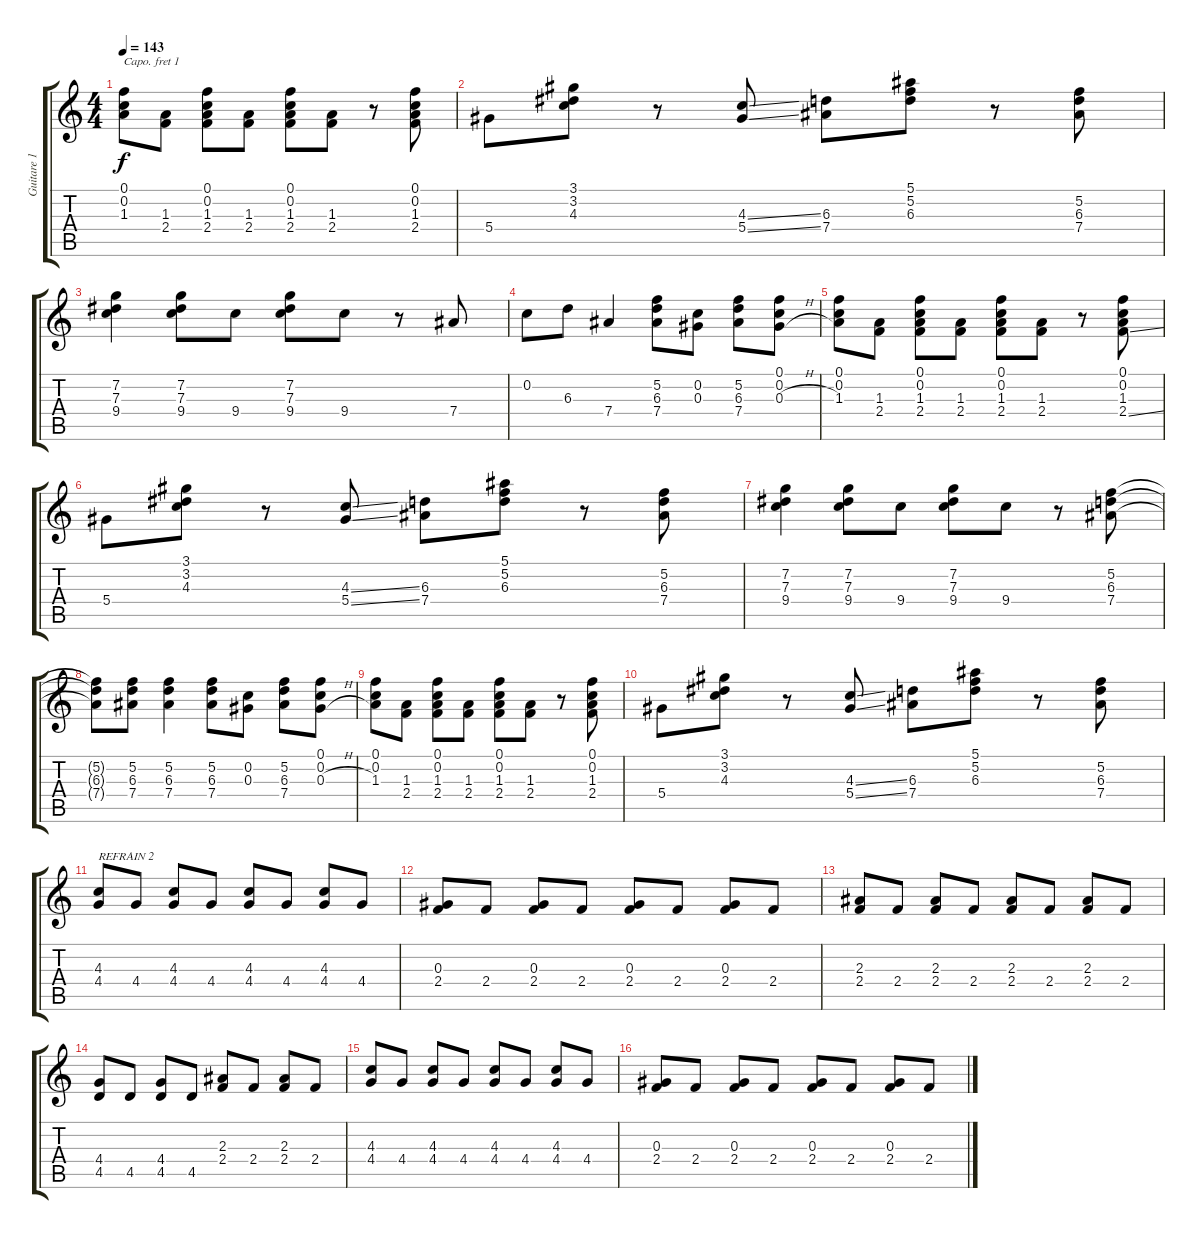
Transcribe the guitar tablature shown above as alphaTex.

\track ("Guitare 1" "Guitare 1") {instrument electricguitarclean}
\staff {score tabs}
\capo 1
\tuning (E4 B3 G3 D3 A2 E2) {hide}
\ts (4 4)
\tempo 143
\clef g2
\ks c
(0.1 0.2 1.3).8{dy f} (1.3 2.4).8 (0.1 0.2 1.3 2.4).8 (1.3 2.4).8 (0.1 0.2 1.3 2.4).8 (1.3 2.4).8 r.8 (0.1 0.2 1.3 2.4).8 |
5.4.8 (3.1 3.2 4.3).8 r.8 (4.3{ss} 5.4{ss}).8 (6.3 7.4).8 (5.1 5.2 6.3).8 r.8 (5.2 6.3 7.4).8 |
(7.2 7.3 9.4).4 (7.2 7.3 9.4).8 9.4.8 (7.2 7.3 9.4).8 9.4.8 r.8 7.4.8 |
0.2.8 6.3.8 7.4.4 (5.2 6.3 7.4).8 (0.2 0.3).8 (5.2 6.3 7.4).8 (0.1 0.2 0.3{h}).8 |
(0.1 0.2 1.3).8 (1.3 2.4).8 (0.1 0.2 1.3 2.4).8 (1.3 2.4).8 (0.1 0.2 1.3 2.4).8 (1.3 2.4).8 r.8 (0.1 0.2 1.3 2.4{ss}).8 |
5.4.8 (3.1 3.2 4.3).8 r.8 (4.3{ss} 5.4{ss}).8 (6.3 7.4).8 (5.1 5.2 6.3).8 r.8 (5.2 6.3 7.4).8 |
(7.2 7.3 9.4).4 (7.2 7.3 9.4).8 9.4.8 (7.2 7.3 9.4).8 9.4.8 r.8 (5.2 6.3 7.4).8 |
(5.2{t} 6.3{t} 7.4{t}).8 (5.2 6.3 7.4).8 (5.2 6.3 7.4).4 (5.2 6.3 7.4).8 (0.2 0.3).8 (5.2 6.3 7.4).8 (0.1 0.2 0.3{h}).8 |
(0.1 0.2 1.3).8 (1.3 2.4).8 (0.1 0.2 1.3 2.4).8 (1.3 2.4).8 (0.1 0.2 1.3 2.4).8 (1.3 2.4).8 r.8 (0.1 0.2 1.3 2.4).8 |
5.4.8 (3.1 3.2 4.3).8 r.8 (4.3{ss} 5.4{ss}).8 (6.3 7.4).8 (5.1 5.2 6.3).8 r.8 (5.2 6.3 7.4).8 |
(4.3 4.4).8{txt "REFRAIN 2"} 4.4.8 (4.3 4.4).8 4.4.8 (4.3 4.4).8 4.4.8 (4.3 4.4).8 4.4.8 |
(0.3 2.4).8 2.4.8 (0.3 2.4).8 2.4.8 (0.3 2.4).8 2.4.8 (0.3 2.4).8 2.4.8 |
(2.3 2.4).8 2.4.8 (2.3 2.4).8 2.4.8 (2.3 2.4).8 2.4.8 (2.3 2.4).8 2.4.8 |
(4.4 4.5).8 4.5.8 (4.4 4.5).8 4.5.8 (2.3 2.4).8 2.4.8 (2.3 2.4).8 2.4.8 |
(4.3 4.4).8 4.4.8 (4.3 4.4).8 4.4.8 (4.3 4.4).8 4.4.8 (4.3 4.4).8 4.4.8 |
(0.3 2.4).8 2.4.8 (0.3 2.4).8 2.4.8 (0.3 2.4).8 2.4.8 (0.3 2.4).8 2.4.8
